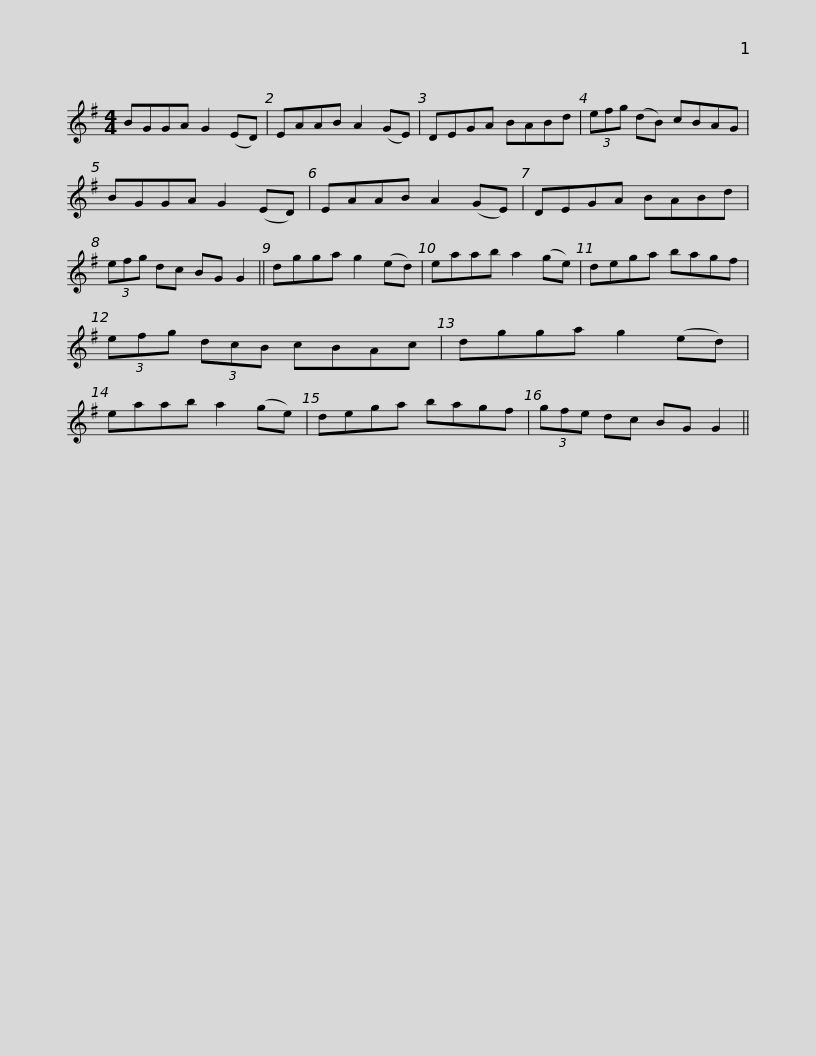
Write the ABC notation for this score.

X:1
L:1/8
M:4/4
I:linebreak $
K:G
V:1 treble
V:1
 BGGA G2 (ED) | EAAB A2 (GE) | DEGA BABd | (3efg (dB) cBAG | BGGA G2 (ED) | %5
 EAAB A2 (GE) |$ DEGA BABd | (3efg dc BG G2 || dgga g2 (ed) | eaab a2 (ge) | %10
 dega bagf |$ (3efg (3dcB cBAc | dgga g2 (ed) | eaab a2 (ge) | dega bagf | %15
 (3gfe dc BG G2 || %16
